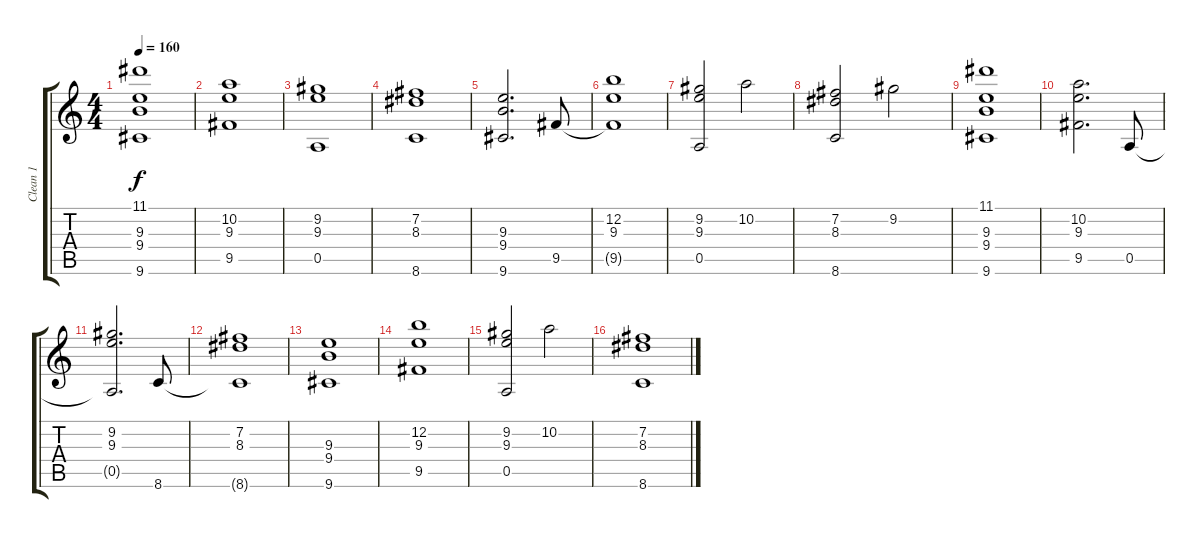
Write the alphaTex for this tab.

\track ("Clean 1" "Clean 1") {instrument electricguitarclean}
\staff {score tabs}
\tuning (E4 B3 G3 D3 A2 E2) {hide}
\ts (4 4)
\tempo 160
\clef g2
\ks c
(11.1 9.3 9.4 9.6).1{dy f} |
(10.2 9.3 9.5).1 |
(9.2 9.3 0.5).1 |
(7.2 8.3 8.6).1 |
(9.3 9.4 9.6).2{d} 9.5.8 |
(12.2 9.3 9.5{t}).1 |
(9.2 9.3 0.5).2 10.2.2 |
(7.2 8.3 8.6).2 9.2.2 |
(11.1 9.3 9.4 9.6).1 |
(10.2 9.3 9.5).2{d} 0.5.8 |
(9.2 9.3 0.5{t}).2{d} 8.6.8 |
(7.2 8.3 8.6{t}).1 |
(9.3 9.4 9.6).1 |
(12.2 9.3 9.5).1 |
(9.2 9.3 0.5).2 10.2.2 |
(7.2 8.3 8.6).1
